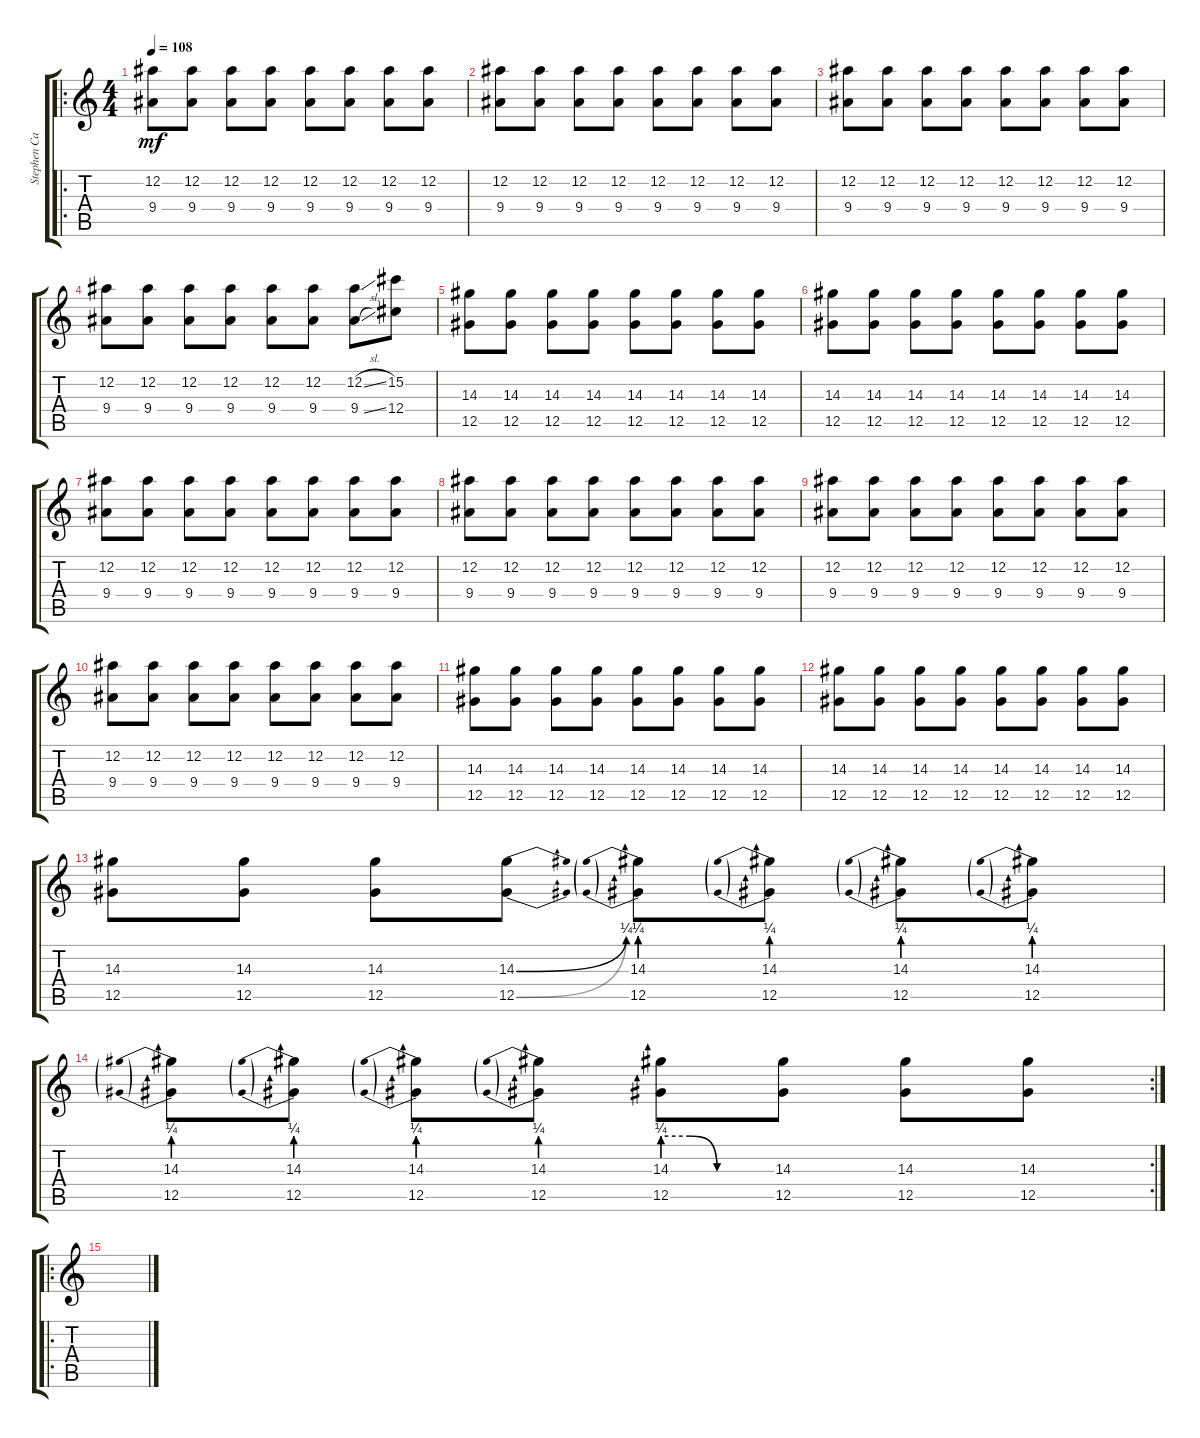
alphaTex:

\track ("Stephen Carpenter Distorted" "Stephen Ca") {instrument distortionguitar}
\staff {score tabs}
\tuning (Eb4 Bb3 Gb3 Db3 Ab2 Db2) {hide}
\ro
\ts (4 4)
\tempo 108
\clef g2
\ks c
(12.2 9.4).8{dy mf} (12.2 9.4).8 (12.2 9.4).8 (12.2 9.4).8 (12.2 9.4).8 (12.2 9.4).8 (12.2 9.4).8 (12.2 9.4).8 |
(12.2 9.4).8 (12.2 9.4).8 (12.2 9.4).8 (12.2 9.4).8 (12.2 9.4).8 (12.2 9.4).8 (12.2 9.4).8 (12.2 9.4).8 |
(12.2 9.4).8 (12.2 9.4).8 (12.2 9.4).8 (12.2 9.4).8 (12.2 9.4).8 (12.2 9.4).8 (12.2 9.4).8 (12.2 9.4).8 |
(12.2 9.4).8 (12.2 9.4).8 (12.2 9.4).8 (12.2 9.4).8 (12.2 9.4).8 (12.2 9.4).8 (12.2{sl} 9.4{sl}).8 (15.2 12.4).8 |
(14.3 12.5).8 (14.3 12.5).8 (14.3 12.5).8 (14.3 12.5).8 (14.3 12.5).8 (14.3 12.5).8 (14.3 12.5).8 (14.3 12.5).8 |
(14.3 12.5).8 (14.3 12.5).8 (14.3 12.5).8 (14.3 12.5).8 (14.3 12.5).8 (14.3 12.5).8 (14.3 12.5).8 (14.3 12.5).8 |
(12.2 9.4).8 (12.2 9.4).8 (12.2 9.4).8 (12.2 9.4).8 (12.2 9.4).8 (12.2 9.4).8 (12.2 9.4).8 (12.2 9.4).8 |
(12.2 9.4).8 (12.2 9.4).8 (12.2 9.4).8 (12.2 9.4).8 (12.2 9.4).8 (12.2 9.4).8 (12.2 9.4).8 (12.2 9.4).8 |
(12.2 9.4).8 (12.2 9.4).8 (12.2 9.4).8 (12.2 9.4).8 (12.2 9.4).8 (12.2 9.4).8 (12.2 9.4).8 (12.2 9.4).8 |
(12.2 9.4).8 (12.2 9.4).8 (12.2 9.4).8 (12.2 9.4).8 (12.2 9.4).8 (12.2 9.4).8 (12.2 9.4).8 (12.2 9.4).8 |
(14.3 12.5).8 (14.3 12.5).8 (14.3 12.5).8 (14.3 12.5).8 (14.3 12.5).8 (14.3 12.5).8 (14.3 12.5).8 (14.3 12.5).8 |
(14.3 12.5).8 (14.3 12.5).8 (14.3 12.5).8 (14.3 12.5).8 (14.3 12.5).8 (14.3 12.5).8 (14.3 12.5).8 (14.3 12.5).8 |
(14.3 12.5).8 (14.3 12.5).8 (14.3 12.5).8 (14.3{be (bend 0 0 60 1)} 12.5{be (bend 0 0 60 1)}).8 (14.3{be (prebend 0 1 60 1)} 12.5{be (prebend 0 1 60 1)}).8 (14.3{be (prebend 0 1 60 1)} 12.5{be (prebend 0 1 60 1)}).8 (14.3{be (prebend 0 1 60 1)} 12.5{be (prebend 0 1 60 1)}).8 (14.3{be (prebend 0 1 60 1)} 12.5{be (prebend 0 1 60 1)}).8 |
\rc 2
(14.3{be (prebend 0 1 60 1)} 12.5{be (prebend 0 1 60 1)}).8 (14.3{be (prebend 0 1 60 1)} 12.5{be (prebend 0 1 60 1)}).8 (14.3{be (prebend 0 1 60 1)} 12.5{be (prebend 0 1 60 1)}).8 (14.3{be (prebend 0 1 60 1)} 12.5{be (prebend 0 1 60 1)}).8 (14.3{be (custom 0 1 15 1 30 0 60 0)} 12.5{be (custom 0 1 15 1 30 0 60 0)}).8 (14.3 12.5).8 (14.3 12.5).8 (14.3 12.5).8 |
\ro
